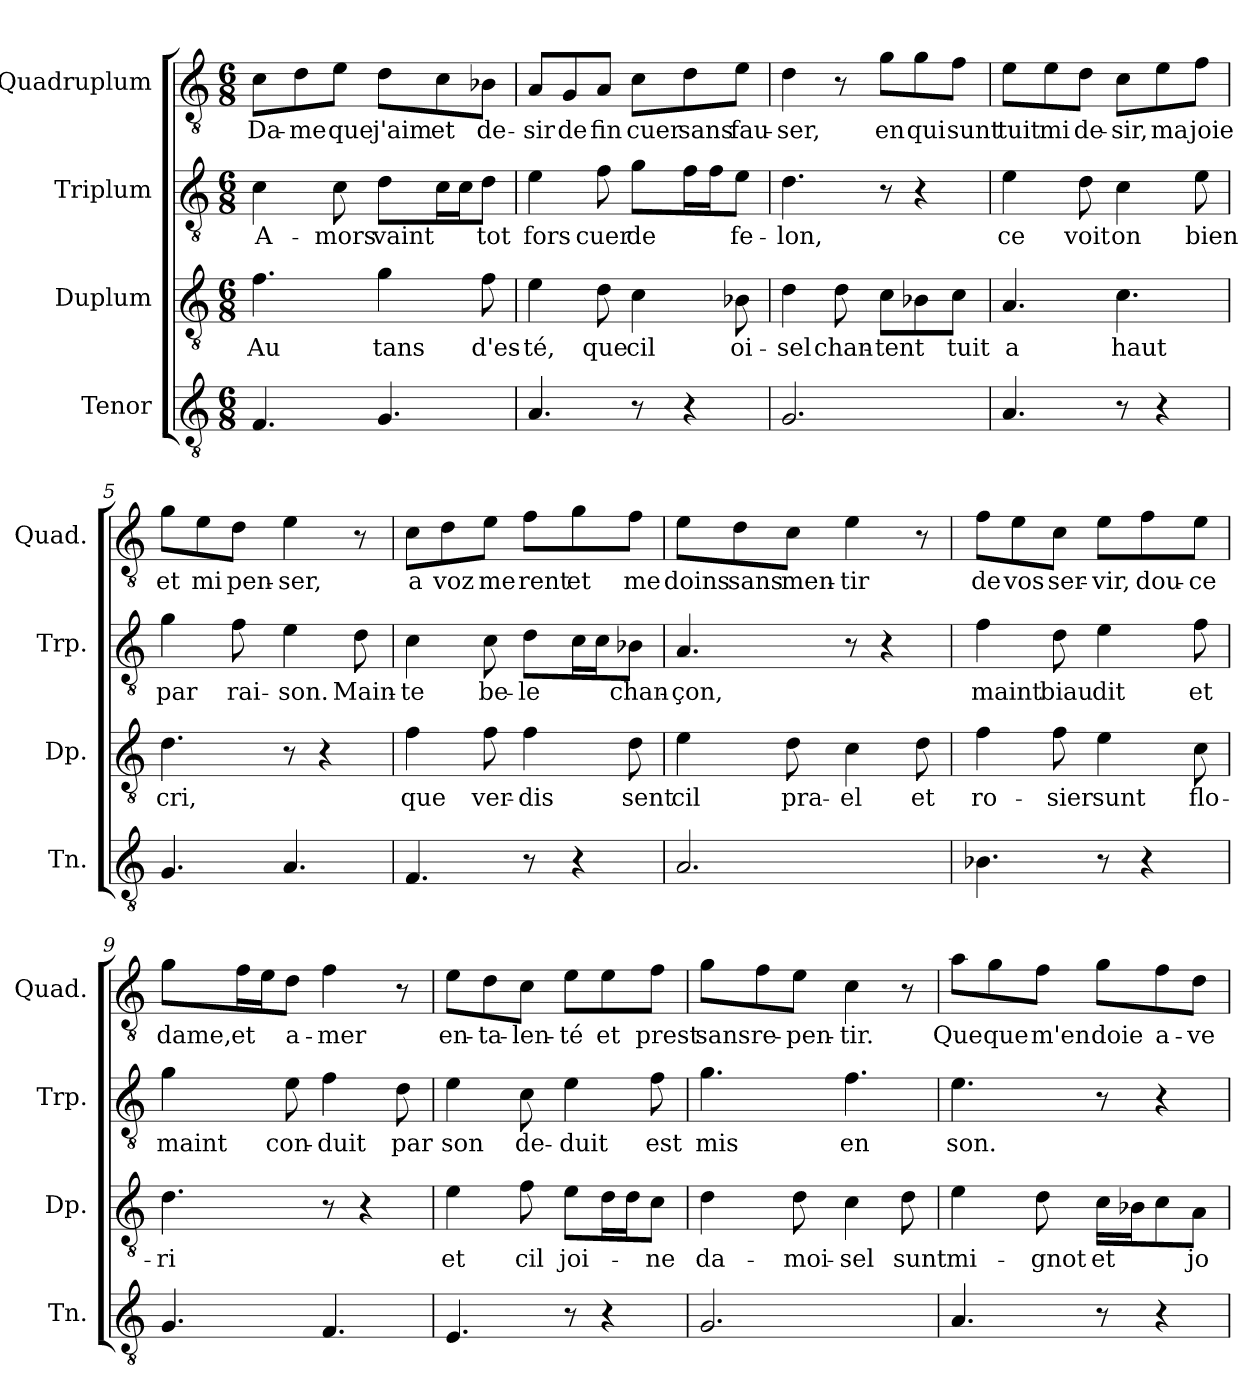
**kern	**kern	**text	**kern	**text	**kern	**text
*part4	*part3	*part3	*part2	*part2	*part1	*part1
*staff4	*staff3	*staff3	*staff2	*staff2	*staff1	*staff1
*I"Tenor	*I"Duplum	*	*I"Triplum	*	*I"Quadruplum	*
*I'Tn.	*I'Dp.	*	*I'Trp.	*	*I'Quad.	*
*clefGv2	*clefGv2	*	*clefGv2	*	*clefGv2	*
*k[]	*k[]	*	*k[]	*	*k[]	*
*M6/8	*M6/8	*	*M6/8	*	*M6/8	*
=1	=1	=1	=1	=1	=1	=1
!	!	!LO:LY:b	!	!LO:LY:b	!	!LO:LY:b
4.F/	4.f\	Au	4c\	A-	8c\L	Da-
!	!	!	!	!	!	!LO:LY:b
.	.	.	.	.	8d\	-me
!	!	!	!	!LO:LY:b	!	!LO:LY:b
.	.	.	8c\	-mors	8e\J	que
!	!	!LO:LY:b	!	!LO:LY:b	!	!LO:LY:b
4.G/	4g\	tans	8d\L	vaint	8d\L	j'aim
!	!	!	!	!	!	!LO:LY:b
*	*	*	*tremolo	*	*	*
.	.	.	16c\	.	8c\	et
.	.	.	16c\	.	.	.
*	*	*	*Xtremolo	*	*	*
!	!	!LO:LY:b	!	!LO:LY:b	!	!LO:LY:b
.	8f\	d'es-	8d\J	tot	8B-i\J	de-
=2	=2	=2	=2	=2	=2	=2
!	!	!LO:LY:b	!	!LO:LY:b	!	!LO:LY:b
4.A/	4e\	-té,	4e\	fors	8A/L	-sir
!	!	!	!	!	!	!LO:LY:b
.	.	.	.	.	8G/	de
!	!	!LO:LY:b	!	!LO:LY:b	!	!LO:LY:b
.	8d\	que	8f\	cuer	8A/J	fin
!	!	!LO:LY:b	!	!LO:LY:b	!	!LO:LY:b
8r	4c\	cil	8g\L	de	8c\L	cuer
!	!	!	!	!	!	!LO:LY:b
*	*	*	*tremolo	*	*	*
4r	.	.	16f\	.	8d\	sans
.	.	.	16f\	.	.	.
*	*	*	*Xtremolo	*	*	*
!	!	!LO:LY:b	!	!LO:LY:b	!	!LO:LY:b
.	8B-i\	oi-	8e\J	fe-	8e\J	fau-
=3	=3	=3	=3	=3	=3	=3
!	!	!LO:LY:b	!	!LO:LY:b	!	!LO:LY:b
2.G/	4d\	-sel	4.d\	-lon,	4d\	-ser,
!	!	!LO:LY:b	!	!	!	!
.	8d\	chan-	.	.	8r	.
!	!	!LO:LY:b	!	!	!	!LO:LY:b
.	8c\L	-tent	8r	.	8g\L	en
!	!	!	!	!	!	!LO:LY:b
.	8B-i\	.	4r	.	8g\	qui
!	!	!LO:LY:b	!	!	!	!LO:LY:b
.	8c\J	tuit	.	.	8f\J	sunt
!!LO:LB:g=z
=4	=4	=4	=4	=4	=4	=4
!	!	!LO:LY:b	!	!LO:LY:b	!	!LO:LY:b
4.A/	4.A/	a	4e\	ce	8e\L	tuit
!	!	!	!	!	!	!LO:LY:b
.	.	.	.	.	8e\	mi
!	!	!	!	!LO:LY:b	!	!LO:LY:b
.	.	.	8d\	voit	8d\J	de-
!	!	!LO:LY:b	!	!LO:LY:b	!	!LO:LY:b
8r	4.c\	haut	4c\	on	8c\L	-sir,
!	!	!	!	!	!	!LO:LY:b
4r	.	.	.	.	8e\	ma
!	!	!	!	!LO:LY:b	!	!LO:LY:b
.	.	.	8e\	bien	8f\J	joie
=5	=5	=5	=5	=5	=5	=5
!	!	!LO:LY:b	!	!LO:LY:b	!	!LO:LY:b
4.G/	4.d\	cri,	4g\	par	8g\L	et
!	!	!	!	!	!	!LO:LY:b
.	.	.	.	.	8e\	mi
!	!	!	!	!LO:LY:b	!	!LO:LY:b
.	.	.	8f\	rai-	8d\J	pen-
!	!	!	!	!LO:LY:b	!	!LO:LY:b
4.A/	8r	.	4e\	-son.	4e\	-ser,
.	4r	.	.	.	.	.
!	!	!	!	!LO:LY:b	!	!
.	.	.	8d\	Main-	8r	.
=6	=6	=6	=6	=6	=6	=6
!	!	!LO:LY:b	!	!LO:LY:b	!	!LO:LY:b
4.F/	4f\	que	4c\	-te	8c\L	a
!	!	!	!	!	!	!LO:LY:b
.	.	.	.	.	8d\	voz
!	!	!LO:LY:b	!	!LO:LY:b	!	!LO:LY:b
.	8f\	ver-	8c\	be-	8e\J	me
!	!	!LO:LY:b	!	!LO:LY:b	!	!LO:LY:b
8r	4f\	-dis	8d\L	-le	8f\L	rent
!	!	!	!	!	!	!LO:LY:b
*	*	*	*tremolo	*	*	*
4r	.	.	16c\	.	8g\	et
.	.	.	16c\	.	.	.
*	*	*	*Xtremolo	*	*	*
!	!	!LO:LY:b	!	!LO:LY:b	!	!LO:LY:b
.	8d\	sent	8B-X\J	chan-	8f\J	me
=7	=7	=7	=7	=7	=7	=7
!	!	!LO:LY:b	!	!LO:LY:b	!	!LO:LY:b
2.A/	4e\	cil	4.A/	-çon,	8e\L	doins
!	!	!	!	!	!	!LO:LY:b
.	.	.	.	.	8d\	sans
!	!	!LO:LY:b	!	!	!	!LO:LY:b
.	8d\	pra-	.	.	8c\J	men-
!	!	!LO:LY:b	!	!	!	!LO:LY:b
.	4c\	-el	8r	.	4e\	-tir
.	.	.	4r	.	.	.
!	!	!LO:LY:b	!	!	!	!
.	8d\	et	.	.	8r	.
!!LO:LB:g=z
=8	=8	=8	=8	=8	=8	=8
!	!	!LO:LY:b	!	!LO:LY:b	!	!LO:LY:b
4.B-X\	4f\	ro-	4f\	maint	8f\L	de
!	!	!	!	!	!	!LO:LY:b
.	.	.	.	.	8e\	vos
!	!	!LO:LY:b	!	!LO:LY:b	!	!LO:LY:b
.	8f\	-sier	8d\	biau	8c\J	ser-
!	!	!LO:LY:b	!	!LO:LY:b	!	!LO:LY:b
8r	4e\	sunt	4e\	dit	8e\L	-vir,
!	!	!	!	!	!	!LO:LY:b
4r	.	.	.	.	8f\	dou-
!	!	!LO:LY:b	!	!LO:LY:b	!	!LO:LY:b
.	8c\	flo-	8f\	et	8e\J	-ce
=9	=9	=9	=9	=9	=9	=9
!	!	!LO:LY:b	!	!LO:LY:b	!	!LO:LY:b
4.G/	4.d\	-ri	4g\	maint	8g\L	dame,
!	!	!	!	!	!	!LO:LY:b
.	.	.	.	.	16f\L	et
.	.	.	.	.	16e\J	.
!	!	!	!	!LO:LY:b	!	!LO:LY:b
.	.	.	8e\	con-	8d\J	a-
!	!	!	!	!LO:LY:b	!	!LO:LY:b
4.F/	8r	.	4f\	-duit	4f\	-mer
.	4r	.	.	.	.	.
!	!	!	!	!LO:LY:b	!	!
.	.	.	8d\	par	8r	.
=10	=10	=10	=10	=10	=10	=10
!	!	!LO:LY:b	!	!LO:LY:b	!	!LO:LY:b
4.E/	4e\	et	4e\	son	8e\L	en-
!	!	!	!	!	!	!LO:LY:b
.	.	.	.	.	8d\	-ta-
!	!	!LO:LY:b	!	!LO:LY:b	!	!LO:LY:b
.	8f\	cil	8c\	de-	8c\J	-len-
!	!	!LO:LY:b	!	!LO:LY:b	!	!LO:LY:b
8r	8e\L	joi-	4e\	-duit	8e\L	-té
!	!	!	!	!	!	!LO:LY:b
*	*tremolo	*	*	*	*	*
4r	16d\	.	.	.	8e\	et
.	16d\	.	.	.	.	.
*	*Xtremolo	*	*	*	*	*
!	!	!LO:LY:b	!	!LO:LY:b	!	!LO:LY:b
.	8c\J	-ne	8f\	est	8f\J	prest
=11	=11	=11	=11	=11	=11	=11
!	!	!LO:LY:b	!	!LO:LY:b	!	!LO:LY:b
2.G/	4d\	da-	4.g\	mis	8g\L	sans
!	!	!	!	!	!	!LO:LY:b
.	.	.	.	.	8f\	re-
!	!	!LO:LY:b	!	!	!	!LO:LY:b
.	8d\	-moi-	.	.	8e\J	-pen-
!	!	!LO:LY:b	!	!LO:LY:b	!	!LO:LY:b
.	4c\	-sel	4.f\	en	4c\	-tir.
!	!	!LO:LY:b	!	!	!	!
.	8d\	sunt	.	.	8r	.
!!LO:LB:g=z
=12	=12	=12	=12	=12	=12	=12
!	!	!LO:LY:b	!	!LO:LY:b	!	!LO:LY:b
4.A/	4e\	mi-	4.e\	son.	8a\L	Que
!	!	!	!	!	!	!LO:LY:b
.	.	.	.	.	8g\	que
!	!	!LO:LY:b	!	!	!	!LO:LY:b
.	8d\	-gnot	.	.	8f\J	m'en
!	!	!LO:LY:b	!	!	!	!LO:LY:b
8r	16c\LL	et	8r	.	8g\L	doie
.	16B-i\J	.	.	.	.	.
!	!	!	!	!	!	!LO:LY:b
4r	8c\	.	4r	.	8f\	a-
!	!	!LO:LY:b	!	!	!	!LO:LY:b
.	8A\J	jo-	.	.	8d\J	-ve-
=	=	=	=	=	=	=
*-	*-	*-	*-	*-	*-	*-
